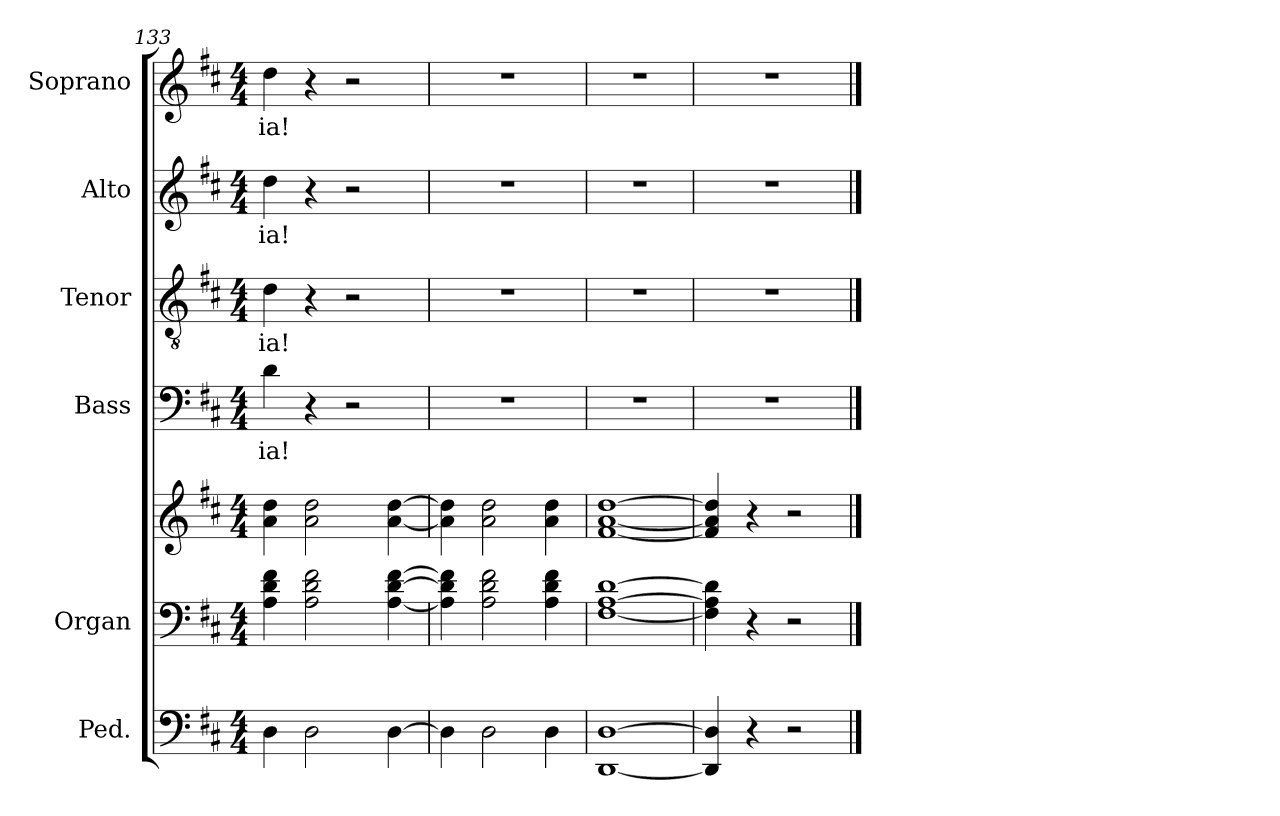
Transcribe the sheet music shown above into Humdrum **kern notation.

**kern	**kern	**kern	**kern	**text	**kern	**text	**kern	**text	**kern	**text
*part6	*part5	*part5	*part4	*part4	*part3	*part3	*part2	*part2	*part1	*part1
*staff7	*staff6	*staff5	*staff4	*staff4	*staff3	*staff3	*staff2	*staff2	*staff1	*staff1
*I"Ped.	*I"Organ	*	*I"Bass	*	*I"Tenor	*	*I"Alto	*	*I"Soprano	*
*	*	*	*I'B.	*	*I'T.	*	*I'A.	*	*I'S.	*
*clefF4	*clefF4	*clefG2	*clefF4	*	*clefGv2	*	*clefG2	*	*clefG2	*
*	*	*	*	*	*ITrd7c12	*	*	*	*	*
*k[f#c#]	*k[f#c#]	*k[f#c#]	*k[f#c#]	*	*k[f#c#]	*	*k[f#c#]	*	*k[f#c#]	*
*D:	*D:	*D:	*D:	*	*D:	*	*D:	*	*D:	*
*M4/4	*M4/4	*M4/4	*M4/4	*	*M4/4	*	*M4/4	*	*M4/4	*
=133	=133	=133	=133	=133	=133	=133	=133	=133	=133	=133
!	!	!	!	!LO:LY:b:color=#000000	!	!	!	!	!	!
!	!	!	!	!	!	!LO:LY:b:color=#000000	!	!	!	!
!	!	!	!	!	!	!	!	!LO:LY:b:color=#000000	!	!
!	!	!	!	!	!	!	!	!	!	!LO:LY:b:color=#000000
4Di\	4Ai\ 4di 4f#i	4ai\ 4ddi	4di\	-ia!	4Di\	-ia!	4ddi\	-ia!	4ddi\	-ia!
2Di\	2Ai\ 2di 2f#i	2ai\ 2ddi	4r	.	4r	.	4r	.	4r	.
.	.	.	2r	.	2r	.	2r	.	2r	.
[4Di\	[4Ai\ [4di [4f#i	[4ai\ [4ddi	.	.	.	.	.	.	.	.
=134	=134	=134	=134	=134	=134	=134	=134	=134	=134	=134
4Di\]	4Ai\] 4di] 4f#i]	4ai\] 4ddi]	1r	.	1r	.	1r	.	1r	.
2Di\	2Ai\ 2di 2f#i	2ai\ 2ddi	.	.	.	.	.	.	.	.
4Di\	4Ai\ 4di 4f#i	4ai\ 4ddi	.	.	.	.	.	.	.	.
=135	=135	=135	=135	=135	=135	=135	=135	=135	=135	=135
[1DDi [1Di	[1F#i [1Ai [1di	[1f#i [1ai [1ddi	1r	.	1r	.	1r	.	1r	.
=136	=136	=136	=136	=136	=136	=136	=136	=136	=136	=136
4DDi/] 4Di]	4F#i\] 4Ai] 4di]	4f#i/] 4ai] 4ddi]	1r	.	1r	.	1r	.	1r	.
4r	4r	4r	.	.	.	.	.	.	.	.
2r	2r	2r	.	.	.	.	.	.	.	.
==	==	==	==	==	==	==	==	==	==	==
*-	*-	*-	*-	*-	*-	*-	*-	*-	*-	*-
